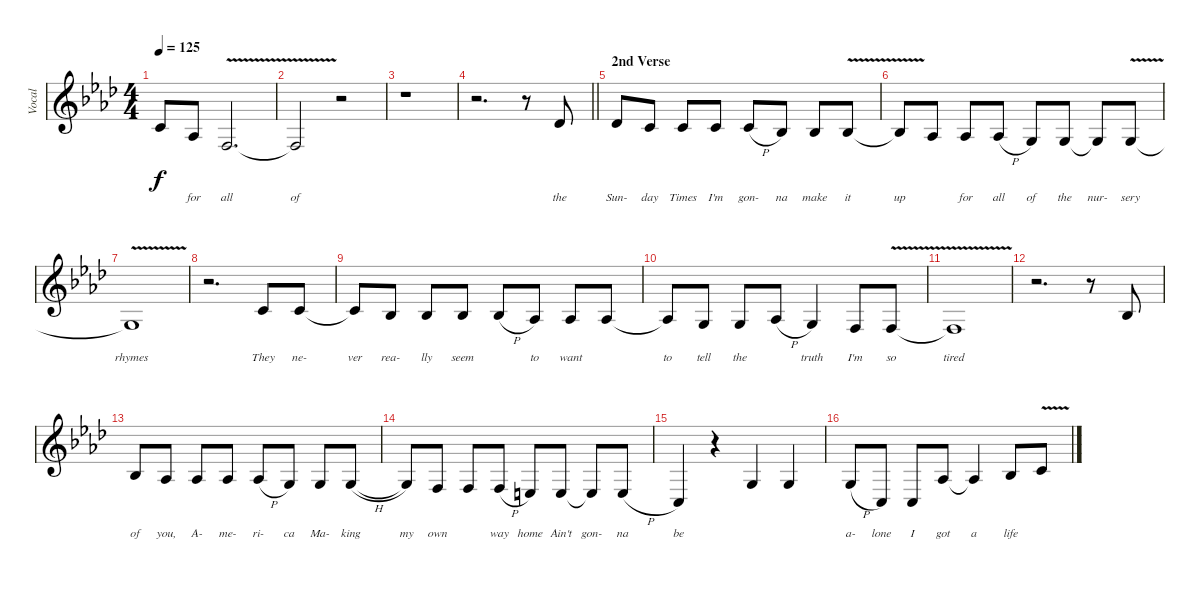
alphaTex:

\track ("Vocal" "Vocal") {instrument trombone}
\staff {score}
\tuning (E4 B3 G3 D3 A2 E2) {hide}
\ts (4 4)
\tempo 125
\clef g2
\ks fminor
1.2{t}.8{lyrics (0 "") lyrics (1 "") lyrics (2 "") lyrics (3 "") lyrics (4 "") dy f} 1.3.8{lyrics (0 "for") lyrics (1 "") lyrics (2 "") lyrics (3 "") lyrics (4 "")} 3.4{v}.2{d lyrics (0 "all") lyrics (1 "") lyrics (2 "") lyrics (3 "") lyrics (4 "")} |
3.4{t}.2{lyrics (0 "of") lyrics (1 "") lyrics (2 "") lyrics (3 "") lyrics (4 "")} r.2 |
r.1 |
\barLineRight lightlight
r.2{d} r.8 2.2.8{lyrics (0 "the") lyrics (1 "") lyrics (2 "") lyrics (3 "") lyrics (4 "")} |
\section ("" "2nd Verse")
2.2.8{lyrics (0 "Sun-") lyrics (1 "") lyrics (2 "") lyrics (3 "") lyrics (4 "")} 1.2.8{lyrics (0 "day") lyrics (1 "") lyrics (2 "") lyrics (3 "") lyrics (4 "")} 1.2.8{lyrics (0 "Times") lyrics (1 "") lyrics (2 "") lyrics (3 "") lyrics (4 "")} 1.2.8{lyrics (0 "I'm") lyrics (1 "") lyrics (2 "") lyrics (3 "") lyrics (4 "")} 5.3{h}.8{lyrics (0 "gon-") lyrics (1 "") lyrics (2 "") lyrics (3 "") lyrics (4 "")} 3.3.8{lyrics (0 "na") lyrics (1 "") lyrics (2 "") lyrics (3 "") lyrics (4 "")} 3.3.8{lyrics (0 "make") lyrics (1 "") lyrics (2 "") lyrics (3 "") lyrics (4 "")} 3.3{v}.8{lyrics (0 "it") lyrics (1 "") lyrics (2 "") lyrics (3 "") lyrics (4 "")} |
3.3{t}.8{lyrics (0 "up") lyrics (1 "") lyrics (2 "") lyrics (3 "") lyrics (4 "")} 1.3.8{lyrics (0 "") lyrics (1 "") lyrics (2 "") lyrics (3 "") lyrics (4 "")} 1.3.8{lyrics (0 "for") lyrics (1 "") lyrics (2 "") lyrics (3 "") lyrics (4 "")} 1.3{h}.8{lyrics (0 "all") lyrics (1 "") lyrics (2 "") lyrics (3 "") lyrics (4 "")} 0.3.8{lyrics (0 "of") lyrics (1 "") lyrics (2 "") lyrics (3 "") lyrics (4 "")} 0.3.8{lyrics (0 "the") lyrics (1 "") lyrics (2 "") lyrics (3 "") lyrics (4 "")} 0.3{t}.8{lyrics (0 "nur-") lyrics (1 "") lyrics (2 "") lyrics (3 "") lyrics (4 "")} 0.3{v}.8{lyrics (0 "sery") lyrics (1 "") lyrics (2 "") lyrics (3 "") lyrics (4 "")} |
0.3{t}.1{lyrics (0 "rhymes") lyrics (1 "") lyrics (2 "") lyrics (3 "") lyrics (4 "")} |
r.2{d} 1.2.8{lyrics (0 "They") lyrics (1 "") lyrics (2 "") lyrics (3 "") lyrics (4 "")} 1.2.8{lyrics (0 "ne-") lyrics (1 "") lyrics (2 "") lyrics (3 "") lyrics (4 "")} |
1.2{t}.8{lyrics (0 "ver") lyrics (1 "") lyrics (2 "") lyrics (3 "") lyrics (4 "")} 3.3.8{lyrics (0 "rea-") lyrics (1 "") lyrics (2 "") lyrics (3 "") lyrics (4 "")} 3.3.8{lyrics (0 "lly") lyrics (1 "") lyrics (2 "") lyrics (3 "") lyrics (4 "")} 3.3.8{lyrics (0 "seem") lyrics (1 "") lyrics (2 "") lyrics (3 "") lyrics (4 "")} 3.3{h}.8{lyrics (0 "") lyrics (1 "") lyrics (2 "") lyrics (3 "") lyrics (4 "")} 1.3.8{lyrics (0 "to") lyrics (1 "") lyrics (2 "") lyrics (3 "") lyrics (4 "")} 1.3.8{lyrics (0 "want") lyrics (1 "") lyrics (2 "") lyrics (3 "") lyrics (4 "")} 1.3.8{lyrics (0 "") lyrics (1 "") lyrics (2 "") lyrics (3 "") lyrics (4 "")} |
1.3{t}.8{lyrics (0 "to") lyrics (1 "") lyrics (2 "") lyrics (3 "") lyrics (4 "")} 0.3.8{lyrics (0 "tell") lyrics (1 "") lyrics (2 "") lyrics (3 "") lyrics (4 "")} 0.3.8{lyrics (0 "the") lyrics (1 "") lyrics (2 "") lyrics (3 "") lyrics (4 "")} 1.3{h}.8{lyrics (0 "") lyrics (1 "") lyrics (2 "") lyrics (3 "") lyrics (4 "")} 0.3.4{lyrics (0 "truth") lyrics (1 "") lyrics (2 "") lyrics (3 "") lyrics (4 "")} 3.4.8{lyrics (0 "I'm") lyrics (1 "") lyrics (2 "") lyrics (3 "") lyrics (4 "")} 3.4{v}.8{lyrics (0 "so") lyrics (1 "") lyrics (2 "") lyrics (3 "") lyrics (4 "")} |
3.4{t}.1{lyrics (0 "tired") lyrics (1 "") lyrics (2 "") lyrics (3 "") lyrics (4 "")} |
r.2{d} r.8 3.3.8{lyrics (0 "") lyrics (1 "") lyrics (2 "") lyrics (3 "") lyrics (4 "")} |
3.3.8{lyrics (0 "of") lyrics (1 "") lyrics (2 "") lyrics (3 "") lyrics (4 "")} 1.3.8{lyrics (0 "you,") lyrics (1 "") lyrics (2 "") lyrics (3 "") lyrics (4 "")} 1.3.8{lyrics (0 "A-") lyrics (1 "") lyrics (2 "") lyrics (3 "") lyrics (4 "")} 1.3.8{lyrics (0 "me-") lyrics (1 "") lyrics (2 "") lyrics (3 "") lyrics (4 "")} 1.3{h}.8{lyrics (0 "ri-") lyrics (1 "") lyrics (2 "") lyrics (3 "") lyrics (4 "")} 0.3.8{lyrics (0 "ca") lyrics (1 "") lyrics (2 "") lyrics (3 "") lyrics (4 "")} 0.3.8{lyrics (0 "Ma-") lyrics (1 "") lyrics (2 "") lyrics (3 "") lyrics (4 "")} 5.4{h}.8{lyrics (0 "king") lyrics (1 "") lyrics (2 "") lyrics (3 "") lyrics (4 "")} |
5.4{t}.8{lyrics (0 "my") lyrics (1 "") lyrics (2 "") lyrics (3 "") lyrics (4 "")} 3.4.8{lyrics (0 "own") lyrics (1 "") lyrics (2 "") lyrics (3 "") lyrics (4 "")} 3.4.8{lyrics (0 "") lyrics (1 "") lyrics (2 "") lyrics (3 "") lyrics (4 "")} 3.4{h}.8{lyrics (0 "way") lyrics (1 "") lyrics (2 "") lyrics (3 "") lyrics (4 "")} 2.4.8{lyrics (0 "home") lyrics (1 "") lyrics (2 "") lyrics (3 "") lyrics (4 "")} 2.4.8{lyrics (0 "Ain't") lyrics (1 "") lyrics (2 "") lyrics (3 "") lyrics (4 "")} 2.4{t}.8{lyrics (0 "gon-") lyrics (1 "") lyrics (2 "") lyrics (3 "") lyrics (4 "")} 7.5{h}.8{lyrics (0 "na") lyrics (1 "") lyrics (2 "") lyrics (3 "") lyrics (4 "")} |
3.5.4{lyrics (0 "be") lyrics (1 "") lyrics (2 "") lyrics (3 "") lyrics (4 "")} r.4 0.3.4{lyrics (0 "") lyrics (1 "") lyrics (2 "") lyrics (3 "") lyrics (4 "")} 0.3.4{lyrics (0 "") lyrics (1 "") lyrics (2 "") lyrics (3 "") lyrics (4 "")} |
10.5{h}.8{lyrics (0 "a-") lyrics (1 "") lyrics (2 "") lyrics (3 "") lyrics (4 "")} 3.5.8{lyrics (0 "lone") lyrics (1 "") lyrics (2 "") lyrics (3 "") lyrics (4 "")} 3.5.8{lyrics (0 "I") lyrics (1 "") lyrics (2 "") lyrics (3 "") lyrics (4 "")} 1.3.8{lyrics (0 "got") lyrics (1 "") lyrics (2 "") lyrics (3 "") lyrics (4 "")} 1.3{t}.4{lyrics (0 "a") lyrics (1 "") lyrics (2 "") lyrics (3 "") lyrics (4 "")} 3.3.8{lyrics (0 "life") lyrics (1 "") lyrics (2 "") lyrics (3 "") lyrics (4 "")} 1.2{v}.8{lyrics (0 "") lyrics (1 "") lyrics (2 "") lyrics (3 "") lyrics (4 "")}
